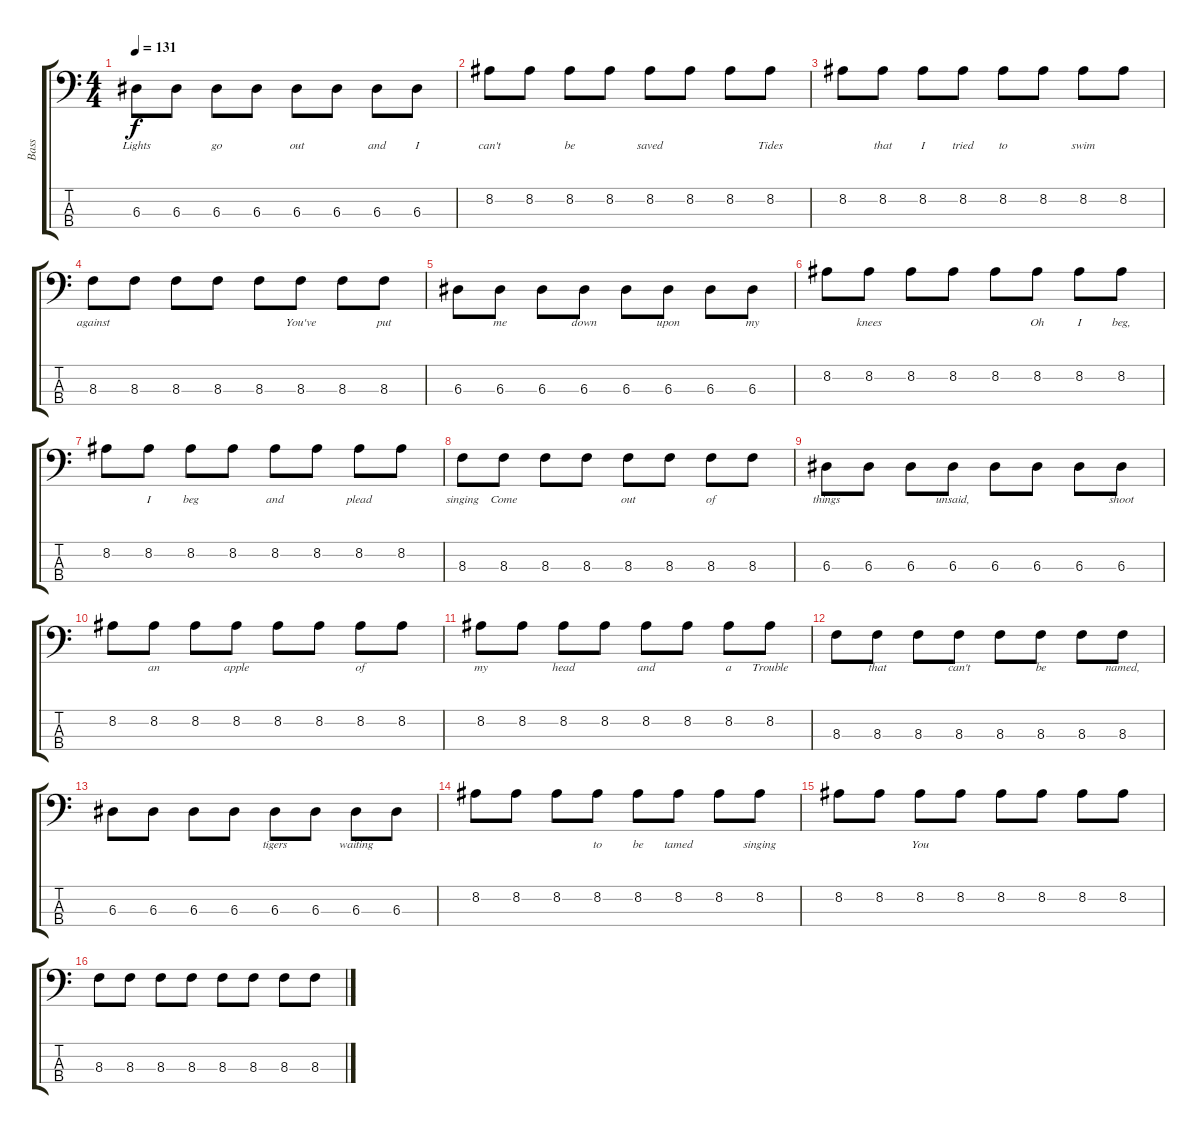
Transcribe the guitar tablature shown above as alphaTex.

\track ("Bass" "Bass") {instrument electricbassfinger}
\staff {score tabs}
\tuning (G2 D2 A1 E1) {hide}
\ts (4 4)
\tempo 131
\clef f4
\ks c
6.3.8{lyrics (0 "Lights") lyrics (1 "") lyrics (2 "") lyrics (3 "") lyrics (4 "") dy f} 6.3.8{lyrics (0 "") lyrics (1 "") lyrics (2 "") lyrics (3 "") lyrics (4 "")} 6.3.8{lyrics (0 "go") lyrics (1 "") lyrics (2 "") lyrics (3 "") lyrics (4 "")} 6.3.8{lyrics (0 "") lyrics (1 "") lyrics (2 "") lyrics (3 "") lyrics (4 "")} 6.3.8{lyrics (0 "out") lyrics (1 "") lyrics (2 "") lyrics (3 "") lyrics (4 "")} 6.3.8{lyrics (0 "") lyrics (1 "") lyrics (2 "") lyrics (3 "") lyrics (4 "")} 6.3.8{lyrics (0 "and") lyrics (1 "") lyrics (2 "") lyrics (3 "") lyrics (4 "")} 6.3.8{lyrics (0 "I") lyrics (1 "") lyrics (2 "") lyrics (3 "") lyrics (4 "")} |
8.2.8{lyrics (0 "can't") lyrics (1 "") lyrics (2 "") lyrics (3 "") lyrics (4 "")} 8.2.8{lyrics (0 "") lyrics (1 "") lyrics (2 "") lyrics (3 "") lyrics (4 "")} 8.2.8{lyrics (0 "be") lyrics (1 "") lyrics (2 "") lyrics (3 "") lyrics (4 "")} 8.2.8{lyrics (0 "") lyrics (1 "") lyrics (2 "") lyrics (3 "") lyrics (4 "")} 8.2.8{lyrics (0 "saved") lyrics (1 "") lyrics (2 "") lyrics (3 "") lyrics (4 "")} 8.2.8{lyrics (0 "") lyrics (1 "") lyrics (2 "") lyrics (3 "") lyrics (4 "")} 8.2.8{lyrics (0 "") lyrics (1 "") lyrics (2 "") lyrics (3 "") lyrics (4 "")} 8.2.8{lyrics (0 "Tides") lyrics (1 "") lyrics (2 "") lyrics (3 "") lyrics (4 "")} |
8.2.8{lyrics (0 "") lyrics (1 "") lyrics (2 "") lyrics (3 "") lyrics (4 "")} 8.2.8{lyrics (0 "that") lyrics (1 "") lyrics (2 "") lyrics (3 "") lyrics (4 "")} 8.2.8{lyrics (0 "I") lyrics (1 "") lyrics (2 "") lyrics (3 "") lyrics (4 "")} 8.2.8{lyrics (0 "tried") lyrics (1 "") lyrics (2 "") lyrics (3 "") lyrics (4 "")} 8.2.8{lyrics (0 "to") lyrics (1 "") lyrics (2 "") lyrics (3 "") lyrics (4 "")} 8.2.8{lyrics (0 "") lyrics (1 "") lyrics (2 "") lyrics (3 "") lyrics (4 "")} 8.2.8{lyrics (0 "swim") lyrics (1 "") lyrics (2 "") lyrics (3 "") lyrics (4 "")} 8.2.8{lyrics (0 "") lyrics (1 "") lyrics (2 "") lyrics (3 "") lyrics (4 "")} |
8.3.8{lyrics (0 "against") lyrics (1 "") lyrics (2 "") lyrics (3 "") lyrics (4 "")} 8.3.8{lyrics (0 "") lyrics (1 "") lyrics (2 "") lyrics (3 "") lyrics (4 "")} 8.3.8{lyrics (0 "") lyrics (1 "") lyrics (2 "") lyrics (3 "") lyrics (4 "")} 8.3.8{lyrics (0 "") lyrics (1 "") lyrics (2 "") lyrics (3 "") lyrics (4 "")} 8.3.8{lyrics (0 "") lyrics (1 "") lyrics (2 "") lyrics (3 "") lyrics (4 "")} 8.3.8{lyrics (0 "You've") lyrics (1 "") lyrics (2 "") lyrics (3 "") lyrics (4 "")} 8.3.8{lyrics (0 "") lyrics (1 "") lyrics (2 "") lyrics (3 "") lyrics (4 "")} 8.3.8{lyrics (0 "put") lyrics (1 "") lyrics (2 "") lyrics (3 "") lyrics (4 "")} |
6.3.8{lyrics (0 "") lyrics (1 "") lyrics (2 "") lyrics (3 "") lyrics (4 "")} 6.3.8{lyrics (0 "me") lyrics (1 "") lyrics (2 "") lyrics (3 "") lyrics (4 "")} 6.3.8{lyrics (0 "") lyrics (1 "") lyrics (2 "") lyrics (3 "") lyrics (4 "")} 6.3.8{lyrics (0 "down") lyrics (1 "") lyrics (2 "") lyrics (3 "") lyrics (4 "")} 6.3.8{lyrics (0 "") lyrics (1 "") lyrics (2 "") lyrics (3 "") lyrics (4 "")} 6.3.8{lyrics (0 "upon") lyrics (1 "") lyrics (2 "") lyrics (3 "") lyrics (4 "")} 6.3.8{lyrics (0 "") lyrics (1 "") lyrics (2 "") lyrics (3 "") lyrics (4 "")} 6.3.8{lyrics (0 "my") lyrics (1 "") lyrics (2 "") lyrics (3 "") lyrics (4 "")} |
8.2.8{lyrics (0 "") lyrics (1 "") lyrics (2 "") lyrics (3 "") lyrics (4 "")} 8.2.8{lyrics (0 "knees") lyrics (1 "") lyrics (2 "") lyrics (3 "") lyrics (4 "")} 8.2.8{lyrics (0 "") lyrics (1 "") lyrics (2 "") lyrics (3 "") lyrics (4 "")} 8.2.8{lyrics (0 "") lyrics (1 "") lyrics (2 "") lyrics (3 "") lyrics (4 "")} 8.2.8{lyrics (0 "") lyrics (1 "") lyrics (2 "") lyrics (3 "") lyrics (4 "")} 8.2.8{lyrics (0 "Oh") lyrics (1 "") lyrics (2 "") lyrics (3 "") lyrics (4 "")} 8.2.8{lyrics (0 "I") lyrics (1 "") lyrics (2 "") lyrics (3 "") lyrics (4 "")} 8.2.8{lyrics (0 "beg,") lyrics (1 "") lyrics (2 "") lyrics (3 "") lyrics (4 "")} |
8.2.8{lyrics (0 "") lyrics (1 "") lyrics (2 "") lyrics (3 "") lyrics (4 "")} 8.2.8{lyrics (0 "I") lyrics (1 "") lyrics (2 "") lyrics (3 "") lyrics (4 "")} 8.2.8{lyrics (0 "beg") lyrics (1 "") lyrics (2 "") lyrics (3 "") lyrics (4 "")} 8.2.8{lyrics (0 "") lyrics (1 "") lyrics (2 "") lyrics (3 "") lyrics (4 "")} 8.2.8{lyrics (0 "and") lyrics (1 "") lyrics (2 "") lyrics (3 "") lyrics (4 "")} 8.2.8{lyrics (0 "") lyrics (1 "") lyrics (2 "") lyrics (3 "") lyrics (4 "")} 8.2.8{lyrics (0 "plead") lyrics (1 "") lyrics (2 "") lyrics (3 "") lyrics (4 "")} 8.2.8{lyrics (0 "") lyrics (1 "") lyrics (2 "") lyrics (3 "") lyrics (4 "")} |
8.3.8{lyrics (0 "singing") lyrics (1 "") lyrics (2 "") lyrics (3 "") lyrics (4 "")} 8.3.8{lyrics (0 "Come") lyrics (1 "") lyrics (2 "") lyrics (3 "") lyrics (4 "")} 8.3.8{lyrics (0 "") lyrics (1 "") lyrics (2 "") lyrics (3 "") lyrics (4 "")} 8.3.8{lyrics (0 "") lyrics (1 "") lyrics (2 "") lyrics (3 "") lyrics (4 "")} 8.3.8{lyrics (0 "out") lyrics (1 "") lyrics (2 "") lyrics (3 "") lyrics (4 "")} 8.3.8{lyrics (0 "") lyrics (1 "") lyrics (2 "") lyrics (3 "") lyrics (4 "")} 8.3.8{lyrics (0 "of") lyrics (1 "") lyrics (2 "") lyrics (3 "") lyrics (4 "")} 8.3.8{lyrics (0 "") lyrics (1 "") lyrics (2 "") lyrics (3 "") lyrics (4 "")} |
6.3.8{lyrics (0 "things") lyrics (1 "") lyrics (2 "") lyrics (3 "") lyrics (4 "")} 6.3.8{lyrics (0 "") lyrics (1 "") lyrics (2 "") lyrics (3 "") lyrics (4 "")} 6.3.8{lyrics (0 "") lyrics (1 "") lyrics (2 "") lyrics (3 "") lyrics (4 "")} 6.3.8{lyrics (0 "unsaid,") lyrics (1 "") lyrics (2 "") lyrics (3 "") lyrics (4 "")} 6.3.8{lyrics (0 "") lyrics (1 "") lyrics (2 "") lyrics (3 "") lyrics (4 "")} 6.3.8{lyrics (0 "") lyrics (1 "") lyrics (2 "") lyrics (3 "") lyrics (4 "")} 6.3.8{lyrics (0 "") lyrics (1 "") lyrics (2 "") lyrics (3 "") lyrics (4 "")} 6.3.8{lyrics (0 "shoot") lyrics (1 "") lyrics (2 "") lyrics (3 "") lyrics (4 "")} |
8.2.8{lyrics (0 "") lyrics (1 "") lyrics (2 "") lyrics (3 "") lyrics (4 "")} 8.2.8{lyrics (0 "an") lyrics (1 "") lyrics (2 "") lyrics (3 "") lyrics (4 "")} 8.2.8{lyrics (0 "") lyrics (1 "") lyrics (2 "") lyrics (3 "") lyrics (4 "")} 8.2.8{lyrics (0 "apple") lyrics (1 "") lyrics (2 "") lyrics (3 "") lyrics (4 "")} 8.2.8{lyrics (0 "") lyrics (1 "") lyrics (2 "") lyrics (3 "") lyrics (4 "")} 8.2.8{lyrics (0 "") lyrics (1 "") lyrics (2 "") lyrics (3 "") lyrics (4 "")} 8.2.8{lyrics (0 "of") lyrics (1 "") lyrics (2 "") lyrics (3 "") lyrics (4 "")} 8.2.8{lyrics (0 "") lyrics (1 "") lyrics (2 "") lyrics (3 "") lyrics (4 "")} |
8.2.8{lyrics (0 "my") lyrics (1 "") lyrics (2 "") lyrics (3 "") lyrics (4 "")} 8.2.8{lyrics (0 "") lyrics (1 "") lyrics (2 "") lyrics (3 "") lyrics (4 "")} 8.2.8{lyrics (0 "head") lyrics (1 "") lyrics (2 "") lyrics (3 "") lyrics (4 "")} 8.2.8{lyrics (0 "") lyrics (1 "") lyrics (2 "") lyrics (3 "") lyrics (4 "")} 8.2.8{lyrics (0 "and") lyrics (1 "") lyrics (2 "") lyrics (3 "") lyrics (4 "")} 8.2.8{lyrics (0 "") lyrics (1 "") lyrics (2 "") lyrics (3 "") lyrics (4 "")} 8.2.8{lyrics (0 "a") lyrics (1 "") lyrics (2 "") lyrics (3 "") lyrics (4 "")} 8.2.8{lyrics (0 "Trouble") lyrics (1 "") lyrics (2 "") lyrics (3 "") lyrics (4 "")} |
8.3.8{lyrics (0 "") lyrics (1 "") lyrics (2 "") lyrics (3 "") lyrics (4 "")} 8.3.8{lyrics (0 "that") lyrics (1 "") lyrics (2 "") lyrics (3 "") lyrics (4 "")} 8.3.8{lyrics (0 "") lyrics (1 "") lyrics (2 "") lyrics (3 "") lyrics (4 "")} 8.3.8{lyrics (0 "can't") lyrics (1 "") lyrics (2 "") lyrics (3 "") lyrics (4 "")} 8.3.8{lyrics (0 "") lyrics (1 "") lyrics (2 "") lyrics (3 "") lyrics (4 "")} 8.3.8{lyrics (0 "be") lyrics (1 "") lyrics (2 "") lyrics (3 "") lyrics (4 "")} 8.3.8{lyrics (0 "") lyrics (1 "") lyrics (2 "") lyrics (3 "") lyrics (4 "")} 8.3.8{lyrics (0 "named,") lyrics (1 "") lyrics (2 "") lyrics (3 "") lyrics (4 "")} |
6.3.8{lyrics (0 "") lyrics (1 "") lyrics (2 "") lyrics (3 "") lyrics (4 "")} 6.3.8{lyrics (0 "") lyrics (1 "") lyrics (2 "") lyrics (3 "") lyrics (4 "")} 6.3.8{lyrics (0 "") lyrics (1 "") lyrics (2 "") lyrics (3 "") lyrics (4 "")} 6.3.8{lyrics (0 "") lyrics (1 "") lyrics (2 "") lyrics (3 "") lyrics (4 "")} 6.3.8{lyrics (0 "tigers") lyrics (1 "") lyrics (2 "") lyrics (3 "") lyrics (4 "")} 6.3.8{lyrics (0 "") lyrics (1 "") lyrics (2 "") lyrics (3 "") lyrics (4 "")} 6.3.8{lyrics (0 "waiting") lyrics (1 "") lyrics (2 "") lyrics (3 "") lyrics (4 "")} 6.3.8{lyrics (0 "") lyrics (1 "") lyrics (2 "") lyrics (3 "") lyrics (4 "")} |
8.2.8{lyrics (0 "") lyrics (1 "") lyrics (2 "") lyrics (3 "") lyrics (4 "")} 8.2.8{lyrics (0 "") lyrics (1 "") lyrics (2 "") lyrics (3 "") lyrics (4 "")} 8.2.8{lyrics (0 "") lyrics (1 "") lyrics (2 "") lyrics (3 "") lyrics (4 "")} 8.2.8{lyrics (0 "to") lyrics (1 "") lyrics (2 "") lyrics (3 "") lyrics (4 "")} 8.2.8{lyrics (0 "be") lyrics (1 "") lyrics (2 "") lyrics (3 "") lyrics (4 "")} 8.2.8{lyrics (0 "tamed") lyrics (1 "") lyrics (2 "") lyrics (3 "") lyrics (4 "")} 8.2.8{lyrics (0 "") lyrics (1 "") lyrics (2 "") lyrics (3 "") lyrics (4 "")} 8.2.8{lyrics (0 "singing") lyrics (1 "") lyrics (2 "") lyrics (3 "") lyrics (4 "")} |
8.2.8{lyrics (0 "") lyrics (1 "") lyrics (2 "") lyrics (3 "") lyrics (4 "")} 8.2.8{lyrics (0 "") lyrics (1 "") lyrics (2 "") lyrics (3 "") lyrics (4 "")} 8.2.8{lyrics (0 "You") lyrics (1 "") lyrics (2 "") lyrics (3 "") lyrics (4 "")} 8.2.8{lyrics (0 "") lyrics (1 "") lyrics (2 "") lyrics (3 "") lyrics (4 "")} 8.2.8{lyrics (0 "") lyrics (1 "") lyrics (2 "") lyrics (3 "") lyrics (4 "")} 8.2.8{lyrics (0 "") lyrics (1 "") lyrics (2 "") lyrics (3 "") lyrics (4 "")} 8.2.8{lyrics (0 "") lyrics (1 "") lyrics (2 "") lyrics (3 "") lyrics (4 "")} 8.2.8{lyrics (0 "") lyrics (1 "") lyrics (2 "") lyrics (3 "") lyrics (4 "")} |
8.3.8{lyrics (0 "") lyrics (1 "") lyrics (2 "") lyrics (3 "") lyrics (4 "")} 8.3.8{lyrics (0 "") lyrics (1 "") lyrics (2 "") lyrics (3 "") lyrics (4 "")} 8.3.8{lyrics (0 "") lyrics (1 "") lyrics (2 "") lyrics (3 "") lyrics (4 "")} 8.3.8{lyrics (0 "") lyrics (1 "") lyrics (2 "") lyrics (3 "") lyrics (4 "")} 8.3.8{lyrics (0 "") lyrics (1 "") lyrics (2 "") lyrics (3 "") lyrics (4 "")} 8.3.8{lyrics (0 "") lyrics (1 "") lyrics (2 "") lyrics (3 "") lyrics (4 "")} 8.3.8{lyrics (0 "") lyrics (1 "") lyrics (2 "") lyrics (3 "") lyrics (4 "")} 8.3.8{lyrics (0 "") lyrics (1 "") lyrics (2 "") lyrics (3 "") lyrics (4 "")}
